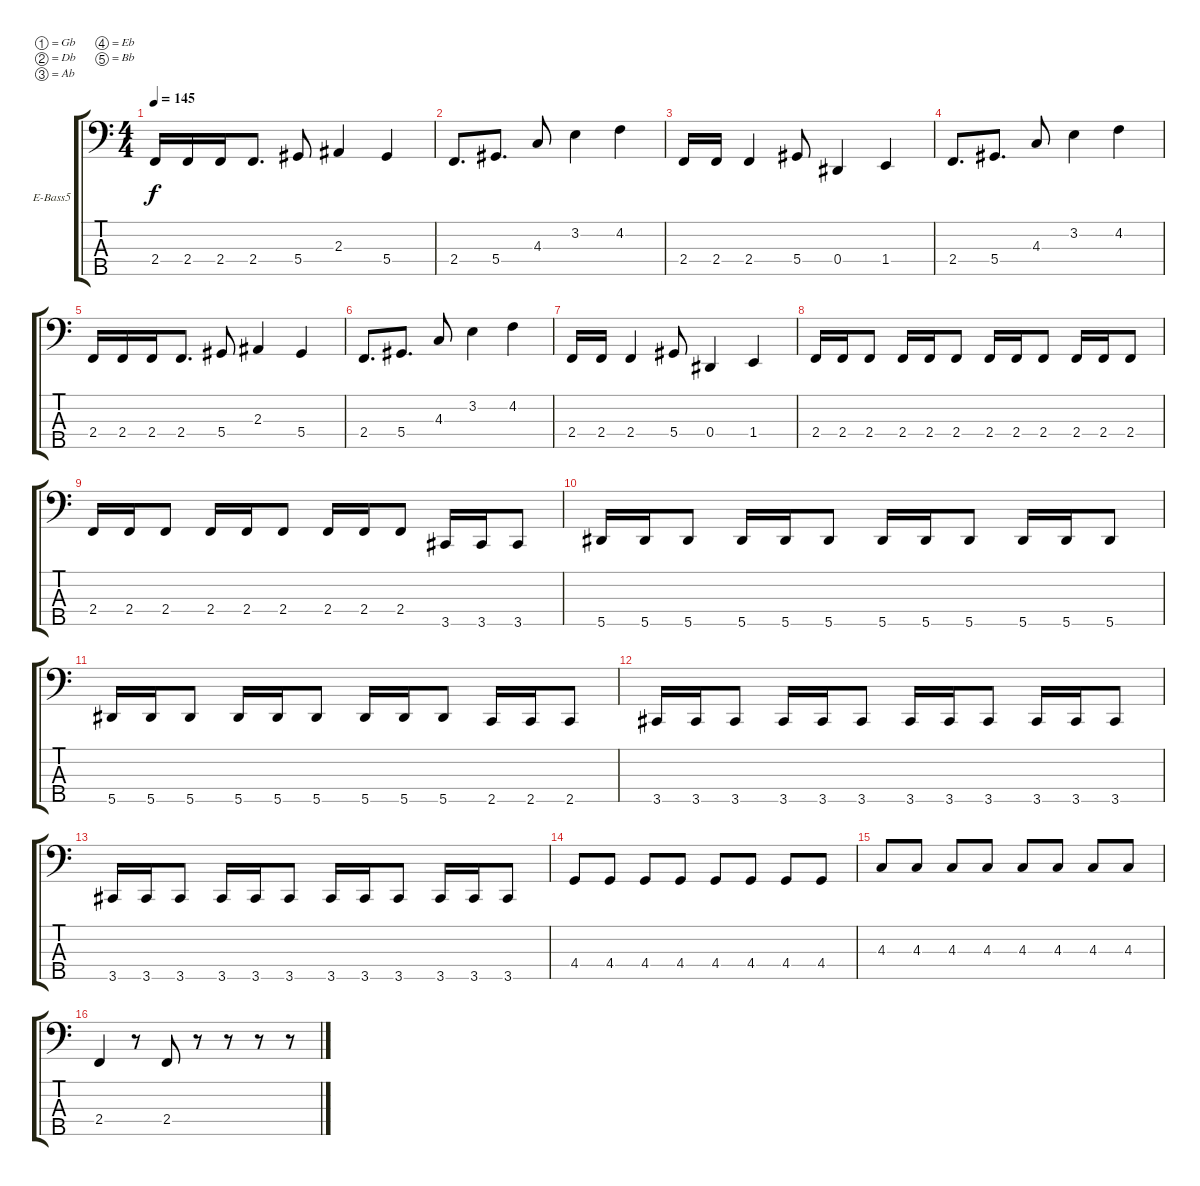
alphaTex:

\defaultSystemsLayout 4
\bracketExtendMode groupsimilarinstruments
\firstSystemTrackNameOrientation horizontal
\otherSystemsTrackNameOrientation horizontal
\track ("Arif Mirabdolbaghi" "E-Bass5") {instrument electricbassfinger}
\staff {score tabs}
\tuning (Gb2 Db2 Ab1 Eb1 Bb0)
\ts (4 4)
\tempo 145
\clef f4
\ks c
2.4.16{dy f} 2.4.16 2.4.16 2.4.8{d} 5.4.8 2.3.4 5.4.4 |
2.4.8{d} 5.4.8{d} 4.3.8 3.2.4 4.2.4 |
2.4.16 2.4.16 2.4.4 5.4.8 0.4.4 1.4.4 |
2.4.8{d} 5.4.8{d} 4.3.8 3.2.4 4.2.4 |
2.4.16 2.4.16 2.4.16 2.4.8{d} 5.4.8 2.3.4 5.4.4 |
2.4.8{d} 5.4.8{d} 4.3.8 3.2.4 4.2.4 |
2.4.16 2.4.16 2.4.4 5.4.8 0.4.4 1.4.4 |
2.4.16 2.4.16 2.4.8 2.4.16 2.4.16 2.4.8 2.4.16 2.4.16 2.4.8 2.4.16 2.4.16 2.4.8 |
2.4.16 2.4.16 2.4.8 2.4.16 2.4.16 2.4.8 2.4.16 2.4.16 2.4.8 3.5.16 3.5.16 3.5.8 |
5.5.16 5.5.16 5.5.8 5.5.16 5.5.16 5.5.8 5.5.16 5.5.16 5.5.8 5.5.16 5.5.16 5.5.8 |
5.5.16 5.5.16 5.5.8 5.5.16 5.5.16 5.5.8 5.5.16 5.5.16 5.5.8 2.5.16 2.5.16 2.5.8 |
3.5.16 3.5.16 3.5.8 3.5.16 3.5.16 3.5.8 3.5.16 3.5.16 3.5.8 3.5.16 3.5.16 3.5.8 |
3.5.16 3.5.16 3.5.8 3.5.16 3.5.16 3.5.8 3.5.16 3.5.16 3.5.8 3.5.16 3.5.16 3.5.8 |
4.4.8 4.4.8 4.4.8 4.4.8 4.4.8 4.4.8 4.4.8 4.4.8 |
4.3.8 4.3.8 4.3.8 4.3.8 4.3.8 4.3.8 4.3.8 4.3.8 |
2.4.4 r.8 2.4.8 r.8 r.8 r.8 r.8
